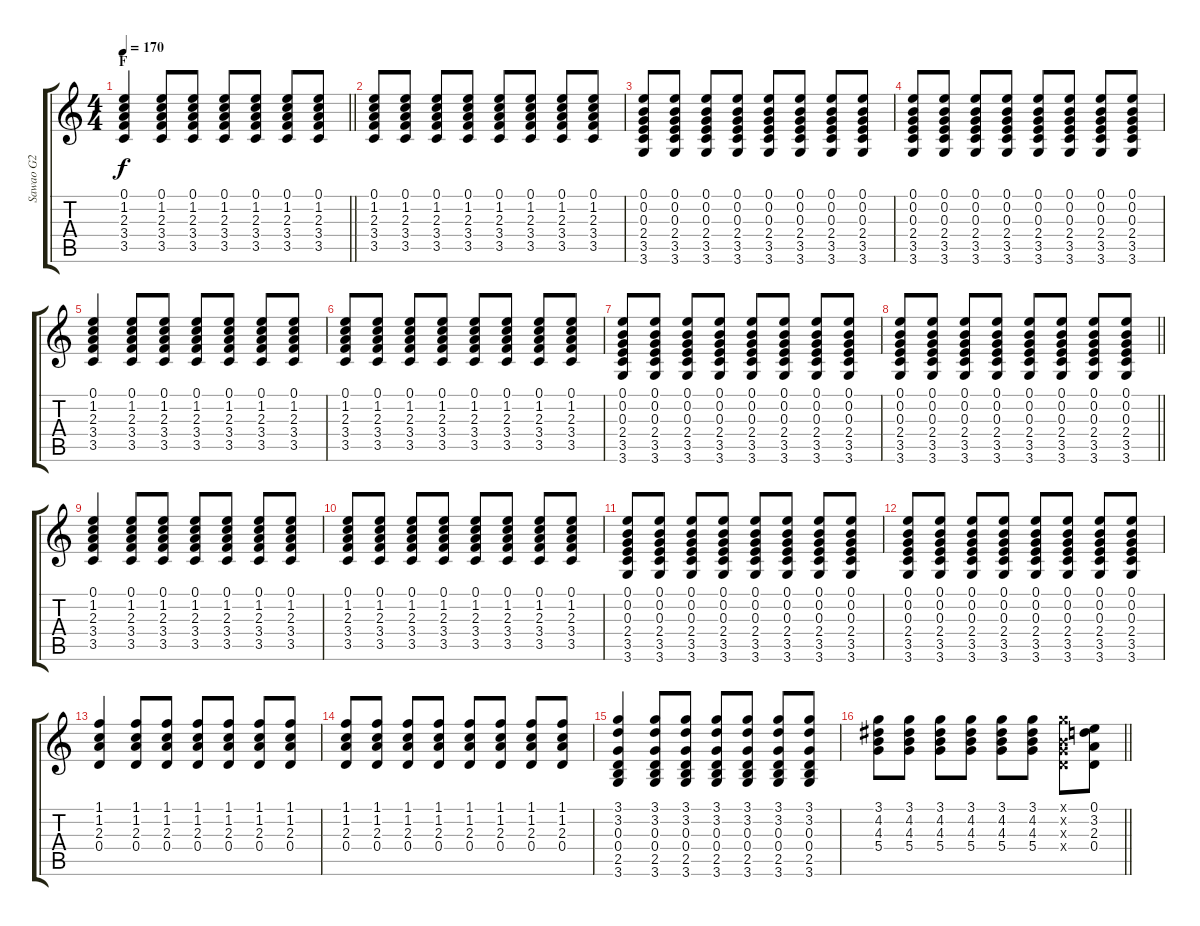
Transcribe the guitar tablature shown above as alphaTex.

\track ("Sawao G2" "Sawao G2") {instrument overdrivenguitar}
\staff {score tabs}
\tuning (E4 B3 G3 D3 A2 E2) {hide}
\ts (4 4)
\section ("" "F")
\tempo 170
\clef g2
\barLineRight lightlight
\ks c
(0.1 1.2 2.3 3.4 3.5).4{dy f} (0.1 1.2 2.3 3.4 3.5).8 (0.1 1.2 2.3 3.4 3.5).8 (0.1 1.2 2.3 3.4 3.5).8 (0.1 1.2 2.3 3.4 3.5).8 (0.1 1.2 2.3 3.4 3.5).8 (0.1 1.2 2.3 3.4 3.5).8 |
\section ("" "")
(0.1 1.2 2.3 3.4 3.5).8 (0.1 1.2 2.3 3.4 3.5).8 (0.1 1.2 2.3 3.4 3.5).8 (0.1 1.2 2.3 3.4 3.5).8 (0.1 1.2 2.3 3.4 3.5).8 (0.1 1.2 2.3 3.4 3.5).8 (0.1 1.2 2.3 3.4 3.5).8 (0.1 1.2 2.3 3.4 3.5).8 |
(0.1 0.2 0.3 2.4 3.5 3.6).8 (0.1 0.2 0.3 2.4 3.5 3.6).8 (0.1 0.2 0.3 2.4 3.5 3.6).8 (0.1 0.2 0.3 2.4 3.5 3.6).8 (0.1 0.2 0.3 2.4 3.5 3.6).8 (0.1 0.2 0.3 2.4 3.5 3.6).8 (0.1 0.2 0.3 2.4 3.5 3.6).8 (0.1 0.2 0.3 2.4 3.5 3.6).8 |
(0.1 0.2 0.3 2.4 3.5 3.6).8 (0.1 0.2 0.3 2.4 3.5 3.6).8 (0.1 0.2 0.3 2.4 3.5 3.6).8 (0.1 0.2 0.3 2.4 3.5 3.6).8 (0.1 0.2 0.3 2.4 3.5 3.6).8 (0.1 0.2 0.3 2.4 3.5 3.6).8 (0.1 0.2 0.3 2.4 3.5 3.6).8 (0.1 0.2 0.3 2.4 3.5 3.6).8 |
(0.1 1.2 2.3 3.4 3.5).4 (0.1 1.2 2.3 3.4 3.5).8 (0.1 1.2 2.3 3.4 3.5).8 (0.1 1.2 2.3 3.4 3.5).8 (0.1 1.2 2.3 3.4 3.5).8 (0.1 1.2 2.3 3.4 3.5).8 (0.1 1.2 2.3 3.4 3.5).8 |
(0.1 1.2 2.3 3.4 3.5).8 (0.1 1.2 2.3 3.4 3.5).8 (0.1 1.2 2.3 3.4 3.5).8 (0.1 1.2 2.3 3.4 3.5).8 (0.1 1.2 2.3 3.4 3.5).8 (0.1 1.2 2.3 3.4 3.5).8 (0.1 1.2 2.3 3.4 3.5).8 (0.1 1.2 2.3 3.4 3.5).8 |
(0.1 0.2 0.3 2.4 3.5 3.6).8 (0.1 0.2 0.3 2.4 3.5 3.6).8 (0.1 0.2 0.3 2.4 3.5 3.6).8 (0.1 0.2 0.3 2.4 3.5 3.6).8 (0.1 0.2 0.3 2.4 3.5 3.6).8 (0.1 0.2 0.3 2.4 3.5 3.6).8 (0.1 0.2 0.3 2.4 3.5 3.6).8 (0.1 0.2 0.3 2.4 3.5 3.6).8 |
\barLineRight lightlight
(0.1 0.2 0.3 2.4 3.5 3.6).8 (0.1 0.2 0.3 2.4 3.5 3.6).8 (0.1 0.2 0.3 2.4 3.5 3.6).8 (0.1 0.2 0.3 2.4 3.5 3.6).8 (0.1 0.2 0.3 2.4 3.5 3.6).8 (0.1 0.2 0.3 2.4 3.5 3.6).8 (0.1 0.2 0.3 2.4 3.5 3.6).8 (0.1 0.2 0.3 2.4 3.5 3.6).8 |
(0.1 1.2 2.3 3.4 3.5).4 (0.1 1.2 2.3 3.4 3.5).8 (0.1 1.2 2.3 3.4 3.5).8 (0.1 1.2 2.3 3.4 3.5).8 (0.1 1.2 2.3 3.4 3.5).8 (0.1 1.2 2.3 3.4 3.5).8 (0.1 1.2 2.3 3.4 3.5).8 |
(0.1 1.2 2.3 3.4 3.5).8 (0.1 1.2 2.3 3.4 3.5).8 (0.1 1.2 2.3 3.4 3.5).8 (0.1 1.2 2.3 3.4 3.5).8 (0.1 1.2 2.3 3.4 3.5).8 (0.1 1.2 2.3 3.4 3.5).8 (0.1 1.2 2.3 3.4 3.5).8 (0.1 1.2 2.3 3.4 3.5).8 |
(0.1 0.2 0.3 2.4 3.5 3.6).8 (0.1 0.2 0.3 2.4 3.5 3.6).8 (0.1 0.2 0.3 2.4 3.5 3.6).8 (0.1 0.2 0.3 2.4 3.5 3.6).8 (0.1 0.2 0.3 2.4 3.5 3.6).8 (0.1 0.2 0.3 2.4 3.5 3.6).8 (0.1 0.2 0.3 2.4 3.5 3.6).8 (0.1 0.2 0.3 2.4 3.5 3.6).8 |
(0.1 0.2 0.3 2.4 3.5 3.6).8 (0.1 0.2 0.3 2.4 3.5 3.6).8 (0.1 0.2 0.3 2.4 3.5 3.6).8 (0.1 0.2 0.3 2.4 3.5 3.6).8 (0.1 0.2 0.3 2.4 3.5 3.6).8 (0.1 0.2 0.3 2.4 3.5 3.6).8 (0.1 0.2 0.3 2.4 3.5 3.6).8 (0.1 0.2 0.3 2.4 3.5 3.6).8 |
(1.1 1.2 2.3 0.4).4 (1.1 1.2 2.3 0.4).8 (1.1 1.2 2.3 0.4).8 (1.1 1.2 2.3 0.4).8 (1.1 1.2 2.3 0.4).8 (1.1 1.2 2.3 0.4).8 (1.1 1.2 2.3 0.4).8 |
(1.1 1.2 2.3 0.4).8 (1.1 1.2 2.3 0.4).8 (1.1 1.2 2.3 0.4).8 (1.1 1.2 2.3 0.4).8 (1.1 1.2 2.3 0.4).8 (1.1 1.2 2.3 0.4).8 (1.1 1.2 2.3 0.4).8 (1.1 1.2 2.3 0.4).8 |
(3.1 3.2 0.3 0.4 2.5 3.6).4 (3.1 3.2 0.3 0.4 2.5 3.6).8 (3.1 3.2 0.3 0.4 2.5 3.6).8 (3.1 3.2 0.3 0.4 2.5 3.6).8 (3.1 3.2 0.3 0.4 2.5 3.6).8 (3.1 3.2 0.3 0.4 2.5 3.6).8 (3.1 3.2 0.3 0.4 2.5 3.6).8 |
\barLineRight lightlight
(3.1 4.2 4.3 5.4).8 (3.1 4.2 4.3 5.4).8 (3.1 4.2 4.3 5.4).8 (3.1 4.2 4.3 5.4).8 (3.1 4.2 4.3 5.4).8 (3.1 4.2 4.3 5.4).8 (3.1{x} 0.2{x} 0.3{x} 0.4{x}).8 (0.1 3.2 2.3 0.4).8
